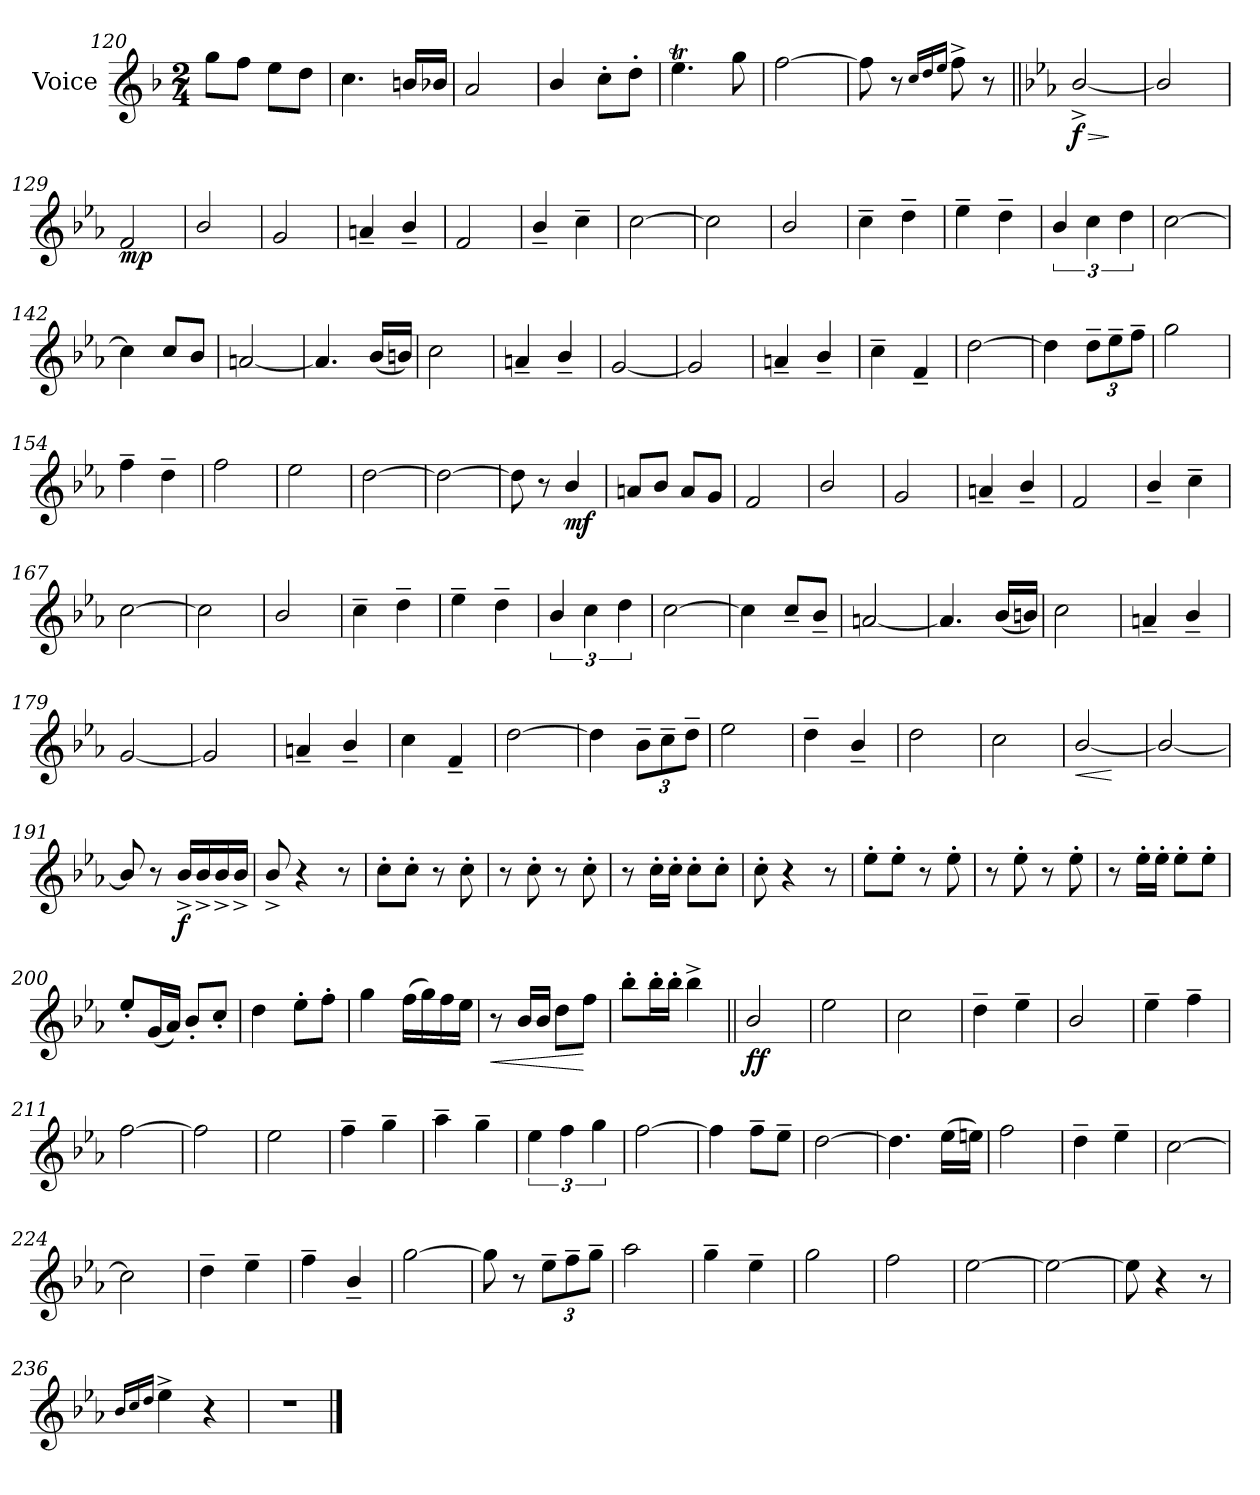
**kern	**dynam
*part1	*part1
*staff1	*staff1
*I"Voice	*
*I'Vc.	*
*clefG2	*
*ITrd1c2	*
*k[b-e-a-]	*
*M2/4	*
=120	=120
8ff\L	.
8ee-\J	.
8dd\L	.
8cc\J	.
=121	=121
4.b-\	.
16an/LL	.
16a-X/JJ	.
=122	=122
2g/	.
=123	=123
4a-/	.
8b-'\L	.
8cc'\J	.
=124	=124
4.ddt\	.
8ff\	.
=125	=125
[2ee-\	.
=126	=126
8ee-\]	.
8r	.
16qb-/LL	.
16qcc/	.
16qdd/JJ	.
8ee-^\	.
8r	.
=127||	=127||
*k[b-e-a-d-g-]	*
!	!LO:HP:b
!	!LO:DY:n=1:b
[2a-^/	> f
.	]
=128	=128
2a-/]	.
=129	=129
!	!LO:DY:b
2e-/	mp
=130	=130
2a-/	.
=131	=131
2f/	.
=132	=132
4gn~/	.
4a-~/	.
=133	=133
2e-/	.
=134	=134
4a-~/	.
4b-~\	.
=135	=135
[2b-\	.
=136	=136
2b-\]	.
=137	=137
2a-/	.
=138	=138
4b-~\	.
4cc~\	.
=139	=139
4dd-~\	.
4cc~\	.
=140	=140
6a-/	.
6b-\	.
6cc\	.
=141	=141
[2b-\	.
=142	=142
4b-\]	.
8b-/L	.
8a-/J	.
=143	=143
[2gn/	.
=144	=144
4.g/]	.
(<16a-/LL	.
16an/JJ)	.
=145	=145
2b-\	.
=146	=146
4gn~/	.
4a-~/	.
=147	=147
[2f/	.
=148	=148
2f/]	.
=149	=149
4gn~/	.
4a-~/	.
=150	=150
4b-~\	.
4e-~/	.
=151	=151
[2cc\	.
=152	=152
4cc\]	.
*Xbrackettup	*
12cc~\L	.
12dd-~\	.
12ee-~\J	.
=153	=153
2ff\	.
=154	=154
4ee-~\	.
4cc~\	.
=155	=155
2ee-\	.
=156	=156
2dd-\	.
=157	=157
[2cc\	.
=158	=158
2cc\_	.
=159	=159
8cc\]	.
8r	.
!	!LO:DY:b
4a-/	mf
=160	=160
8gn/L	.
8a-/J	.
8g/L	.
8f/J	.
=161	=161
2e-/	.
=162	=162
2a-/	.
=163	=163
2f/	.
=164	=164
4gn~/	.
4a-~/	.
=165	=165
2e-/	.
=166	=166
4a-~/	.
4b-~\	.
=167	=167
[2b-\	.
=168	=168
2b-\]	.
=169	=169
2a-/	.
=170	=170
4b-~\	.
4cc~\	.
=171	=171
4dd-~\	.
4cc~\	.
=172	=172
*brackettup	*
6a-/	.
6b-\	.
6cc\	.
=173	=173
[2b-\	.
=174	=174
4b-\]	.
8b-~/L	.
8a-~/J	.
=175	=175
[2gn/	.
=176	=176
4.g/]	.
(<16a-/LL	.
16an/JJ)	.
=177	=177
2b-\	.
=178	=178
4gn~/	.
4a-~/	.
=179	=179
[2f/	.
=180	=180
2f/]	.
=181	=181
4gn~/	.
4a-~/	.
=182	=182
4b-\	.
4e-~/	.
=183	=183
[2cc\	.
=184	=184
4cc\]	.
*Xbrackettup	*
12a-~\L	.
12b-~\	.
12cc~\J	.
=185	=185
2dd-\	.
=186	=186
4cc~\	.
4a-~/	.
=187	=187
2cc\	.
=188	=188
2b-\	.
=189	=189
!	!LO:HP:b
[2a-/	<
.	[
=190	=190
2a-/_	.
=191	=191
8a-/]	.
8r	.
!	!LO:DY:b
16a-^/LL	f
16a-^/	.
16a-^/	.
16a-^/JJ	.
=192	=192
8a-^/	.
4r	.
8r	.
=193	=193
8b-'\L	.
8b-'\J	.
8r	.
8b-'\	.
=194	=194
8r	.
8b-'\	.
8r	.
8b-'\	.
=195	=195
8r	.
16b-'\LL	.
16b-'\JJ	.
8b-'\L	.
8b-'\J	.
=196	=196
8b-'\	.
4r	.
8r	.
=197	=197
8dd-'\L	.
8dd-'\J	.
8r	.
8dd-'\	.
=198	=198
8r	.
8dd-'\	.
8r	.
8dd-'\	.
=199	=199
8r	.
16dd-'\LL	.
16dd-'\JJ	.
8dd-'\L	.
8dd-'\J	.
=200	=200
8dd-'/L	.
(<16f/L	.
16g-/JJ)	.
8a-'/L	.
8b-'/J	.
=201	=201
4cc\	.
8dd-'\L	.
8ee-'\J	.
=202	=202
4ff\	.
(>16ee-\LL	.
16ff\)	.
16ee-\	.
16dd-\JJ	.
=203	=203
!	!LO:HP:b
8r	<
16a-/LL	.
16a-/JJ	.
8cc\L	.
8ee-\J	[
=204	=204
8aa-'\L	.
16aa-'\L	.
16aa-'\JJ	.
4aa-^\	.
=205||	=205||
!	!LO:DY:b
2a-/	ff
=206	=206
2dd-\	.
=207	=207
2b-\	.
=208	=208
4cc~\	.
4dd-~\	.
=209	=209
2a-/	.
=210	=210
4dd-~\	.
4ee-~\	.
=211	=211
[2ee-\	.
=212	=212
2ee-\]	.
=213	=213
2dd-\	.
=214	=214
4ee-~\	.
4ff~\	.
=215	=215
4gg-~\	.
4ff~\	.
=216	=216
*brackettup	*
6dd-\	.
6ee-\	.
6ff\	.
=217	=217
[2ee-\	.
=218	=218
4ee-\]	.
8ee-~\L	.
8dd-~\J	.
=219	=219
[2cc\	.
=220	=220
4.cc\]	.
(>16dd-\LL	.
16ddn\JJ)	.
=221	=221
2ee-\	.
=222	=222
4cc~\	.
4dd-~\	.
=223	=223
[2b-\	.
=224	=224
2b-\]	.
=225	=225
4cc~\	.
4dd-~\	.
=226	=226
4ee-~\	.
4a-~/	.
=227	=227
[2ff\	.
=228	=228
8ff\]	.
8r	.
*Xbrackettup	*
12dd-~\L	.
12ee-~\	.
12ff~\J	.
=229	=229
2gg-\	.
=230	=230
4ff~\	.
4dd-~\	.
=231	=231
2ff\	.
=232	=232
2ee-\	.
=233	=233
[2dd-\	.
=234	=234
2dd-\_	.
=235	=235
8dd-\]	.
4r	.
8r	.
=236	=236
16qa-/LL	.
16qb-/	.
16qcc/JJ	.
4dd-^\	.
4r	.
=237	=237
2r	.
==	==
*-	*-
